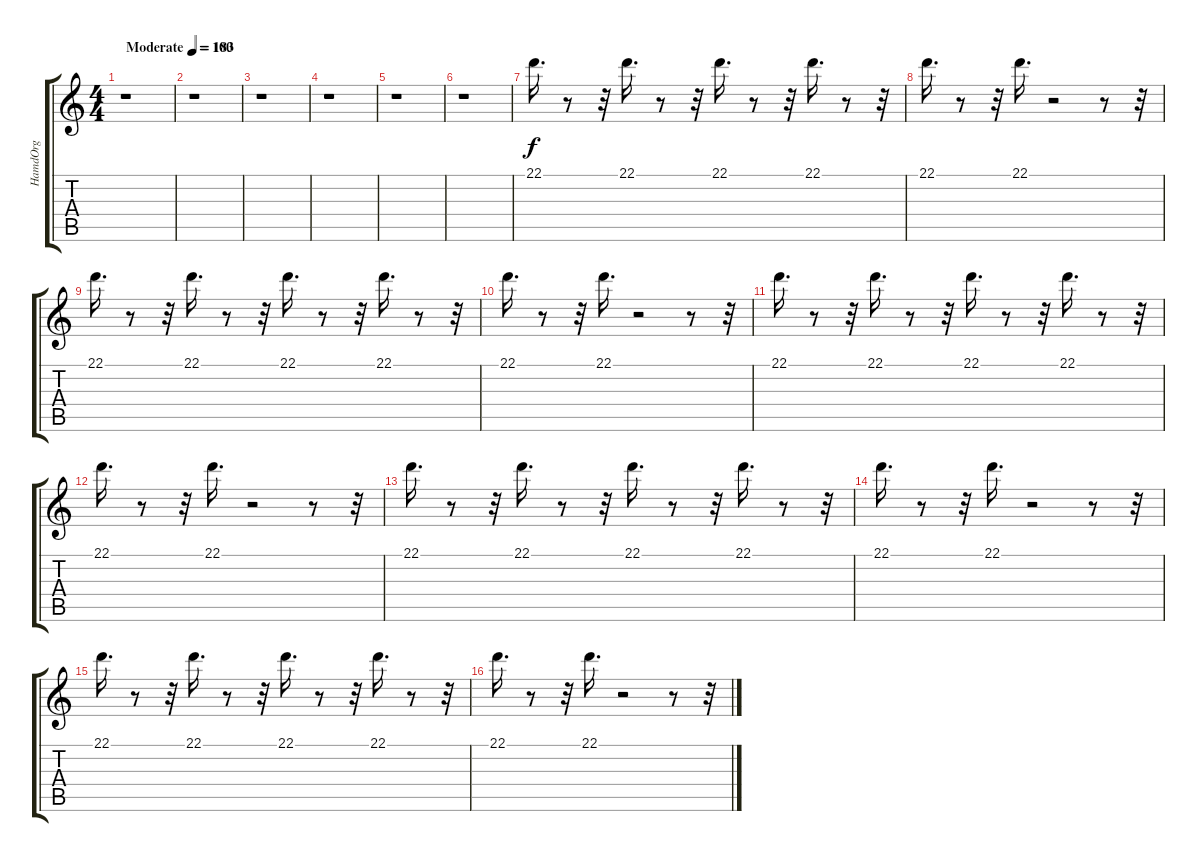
\track ("HamdOrg" "HamdOrg") {instrument drawbarorgan}
\staff {score tabs}
\tuning (E4 B3 G3 D3 A2 E2) {hide}
\ts (4 4)
\tempo (100 "Moderate")
\clef g2
\ks c
r.1{dy f instrument drawbarorgan} |
\tempo 183
r.1 |
r.1 |
r.1 |
r.1 |
r.1 |
22.1.16{d} r.8 r.32 22.1.16{d} r.8 r.32 22.1.16{d} r.8 r.32 22.1.16{d} r.8 r.32 |
22.1.16{d} r.8 r.32 22.1.16{d} r.2 r.8 r.32 |
22.1.16{d} r.8 r.32 22.1.16{d} r.8 r.32 22.1.16{d} r.8 r.32 22.1.16{d} r.8 r.32 |
22.1.16{d} r.8 r.32 22.1.16{d} r.2 r.8 r.32 |
22.1.16{d} r.8 r.32 22.1.16{d} r.8 r.32 22.1.16{d} r.8 r.32 22.1.16{d} r.8 r.32 |
22.1.16{d} r.8 r.32 22.1.16{d} r.2 r.8 r.32 |
22.1.16{d} r.8 r.32 22.1.16{d} r.8 r.32 22.1.16{d} r.8 r.32 22.1.16{d} r.8 r.32 |
22.1.16{d} r.8 r.32 22.1.16{d} r.2 r.8 r.32 |
22.1.16{d} r.8 r.32 22.1.16{d} r.8 r.32 22.1.16{d} r.8 r.32 22.1.16{d} r.8 r.32 |
22.1.16{d} r.8 r.32 22.1.16{d} r.2 r.8 r.32
